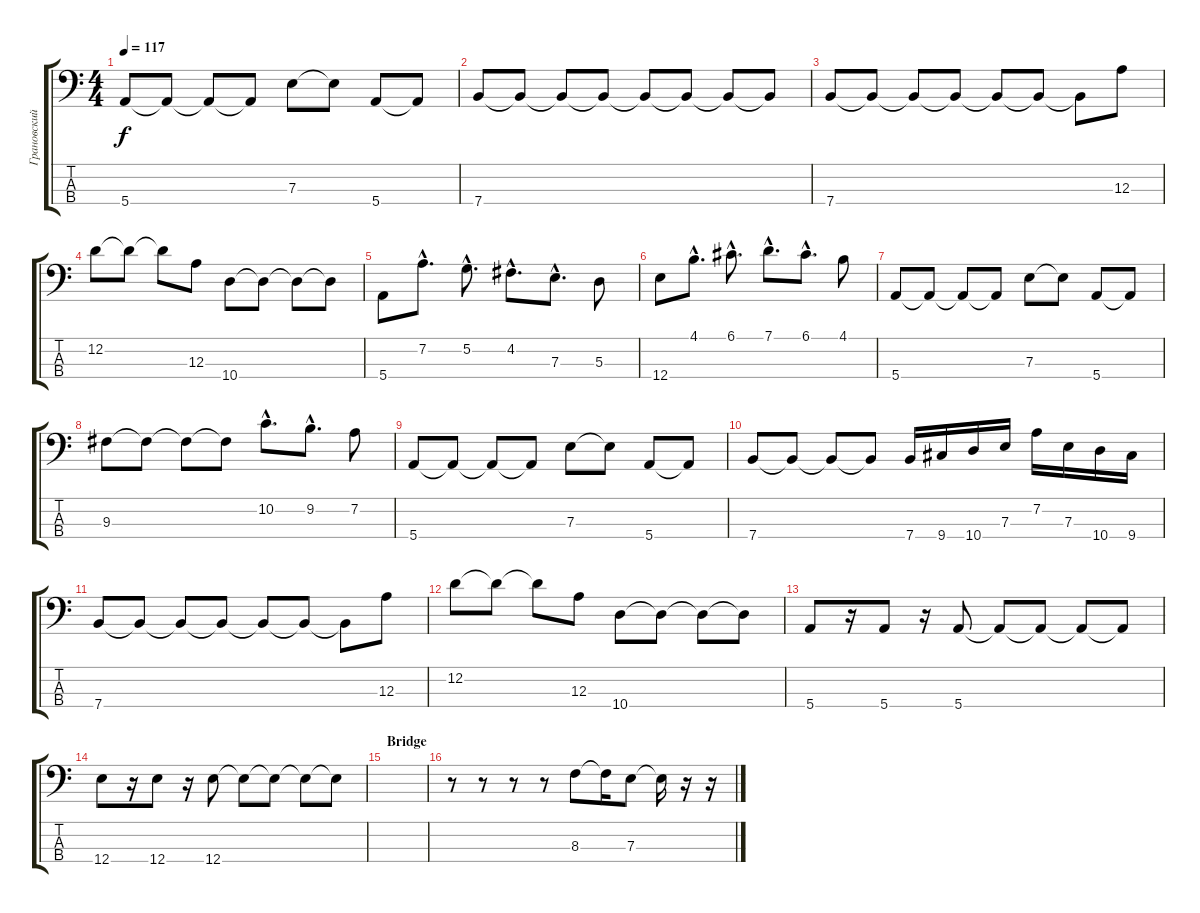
\track ("Грановский (Bass)" "Грановский") {instrument electricbassfinger}
\staff {score tabs}
\tuning (G2 D2 A1 E1) {hide}
\ts (4 4)
\tempo 117
\clef f4
\ks c
5.4.8{dy f} 5.4{t}.8 5.4{t}.8 5.4{t}.8 7.3.8 7.3{t}.8 5.4.8 5.4{t}.8 |
7.4.8 7.4{t}.8 7.4{t}.8 7.4{t}.8 7.4{t}.8 7.4{t}.8 7.4{t}.8 7.4{t}.8 |
7.4.8 7.4{t}.8 7.4{t}.8 7.4{t}.8 7.4{t}.8 7.4{t}.8 7.4{t}.8 12.3.8 |
12.2.8 12.2{t}.8 12.2{t}.8 12.3.8 10.4.8 10.4{t}.8 10.4{t}.8 10.4{t}.8 |
5.4.8 7.2{hac}.8{d} 5.2{hac}.8{d} 4.2{hac}.8{d} 7.3{hac}.8{d} 5.3.8 |
12.4.8 4.1{hac}.8{d} 6.1{hac}.8{d} 7.1{hac}.8{d} 6.1{hac}.8{d} 4.1.8 |
5.4.8 5.4{t}.8 5.4{t}.8 5.4{t}.8 7.3.8 7.3{t}.8 5.4.8 5.4{t}.8 |
9.3.8 9.3{t}.8 9.3{t}.8 9.3{t}.8 10.2{hac}.8{d} 9.2{hac}.8{d} 7.2.8 |
5.4.8 5.4{t}.8 5.4{t}.8 5.4{t}.8 7.3.8 7.3{t}.8 5.4.8 5.4{t}.8 |
7.4.8 7.4{t}.8 7.4{t}.8 7.4{t}.8 7.4.16 9.4.16 10.4.16 7.3.16 7.2.16 7.3.16 10.4.16 9.4.16 |
7.4.8 7.4{t}.8 7.4{t}.8 7.4{t}.8 7.4{t}.8 7.4{t}.8 7.4{t}.8 12.3.8 |
12.2.8 12.2{t}.8 12.2{t}.8 12.3.8 10.4.8 10.4{t}.8 10.4{t}.8 10.4{t}.8 |
5.4.8 r.16 5.4.8 r.16 5.4.8 5.4{t}.8 5.4{t}.8 5.4{t}.8 5.4{t}.8 |
12.4.8 r.16 12.4.8 r.16 12.4.8 12.4{t}.8 12.4{t}.8 12.4{t}.8 12.4{t}.8 |
\section ("" "Bridge")
|
r.8 r.8 r.8 r.8 8.3.8 8.3{t}.16 7.3.8 7.3{t}.16 r.16 r.16
